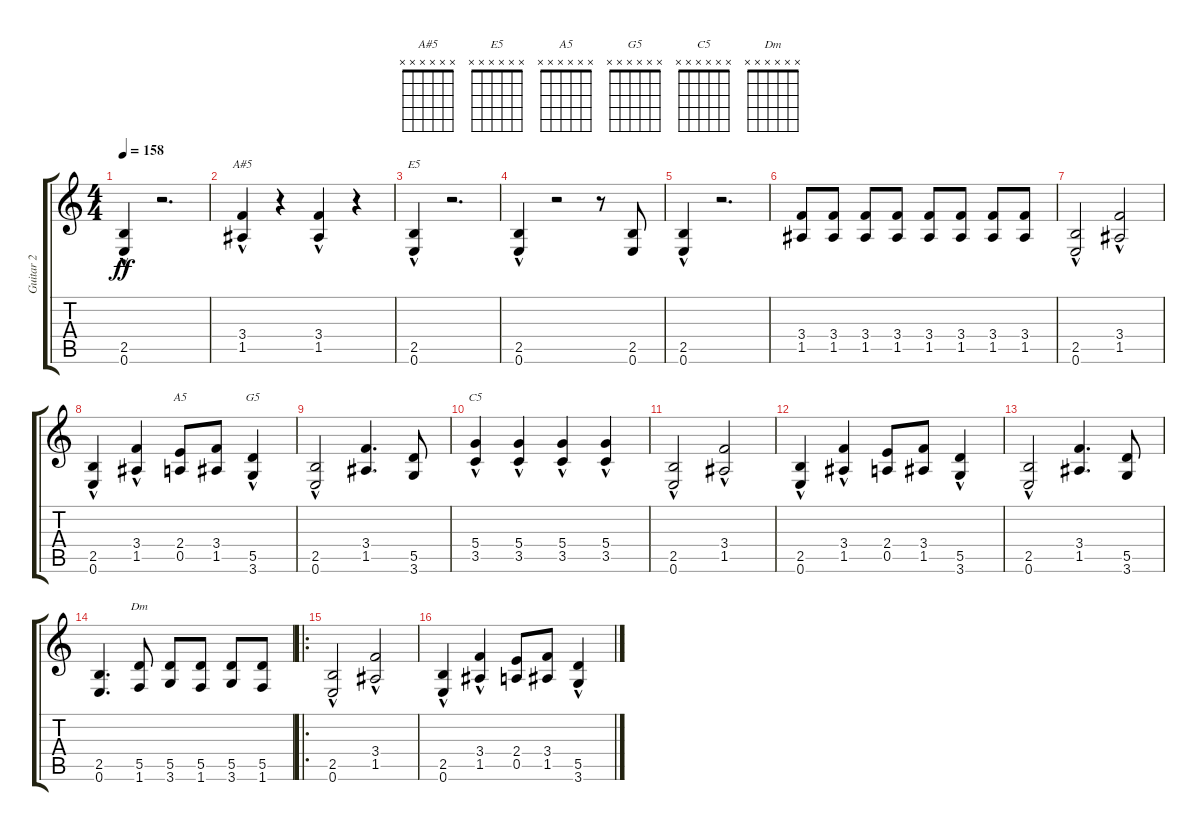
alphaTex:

\track ("Guitar 2" "Guitar 2") {instrument overdrivenguitar}
\staff {score tabs}
\tuning (E4 B3 G3 D3 A2 E2) {hide}
\chord ("A#5" x x x x x x) {firstfret 0}
\chord ("E5" x x x x x x) {firstfret 0}
\chord ("A5" x x x x x x) {firstfret 0}
\chord ("G5" x x x x x x) {firstfret 0}
\chord ("C5" x x x x x x) {firstfret 0}
\chord ("Dm" x x x x x x) {firstfret 0}
\ts (4 4)
\tempo 158
\clef g2
\ks c
(2.5{hac} 0.6{hac}).4{dy ff} r.2{d} |
(3.4{hac} 1.5{hac}).4{ch "A#5"} r.4 (3.4{hac} 1.5{hac}).4 r.4 |
(2.5{hac} 0.6{hac}).4{ch "E5"} r.2{d} |
(2.5{hac} 0.6{hac}).4 r.2 r.8 (2.5 0.6).8 |
(2.5{hac} 0.6{hac}).4 r.2{d} |
(3.4 1.5).8 (3.4 1.5).8 (3.4 1.5).8 (3.4 1.5).8 (3.4 1.5).8 (3.4 1.5).8 (3.4 1.5).8 (3.4 1.5).8 |
(2.5{hac} 0.6{hac}).2 (3.4{hac} 1.5{hac}).2 |
(2.5{hac} 0.6{hac}).4 (3.4{hac} 1.5{hac}).4 (2.4 0.5).8{ch "A5"} (3.4 1.5).8 (5.5 3.6{hac}).4{ch "G5"} |
(2.5{hac} 0.6{hac}).2 (3.4 1.5).4{d} (5.5 3.6).8 |
(5.4 3.5{hac}).4{ch "C5"} (5.4 3.5{hac}).4 (5.4 3.5{hac}).4 (5.4 3.5{hac}).4 |
(2.5{hac} 0.6{hac}).2 (3.4{hac} 1.5{hac}).2 |
(2.5{hac} 0.6{hac}).4 (3.4{hac} 1.5{hac}).4 (2.4 0.5).8 (3.4 1.5).8 (5.5 3.6{hac}).4 |
(2.5{hac} 0.6{hac}).2 (3.4 1.5).4{d} (5.5 3.6).8 |
(2.5 0.6).4{d} (5.5 1.6).8{ch "Dm"} (5.5 3.6).8 (5.5 1.6).8 (5.5 3.6).8 (5.5 1.6).8 |
\ro
(2.5{hac} 0.6{hac}).2 (3.4{hac} 1.5{hac}).2 |
(2.5{hac} 0.6{hac}).4 (3.4{hac} 1.5{hac}).4 (2.4 0.5).8 (3.4 1.5).8 (5.5 3.6{hac}).4
